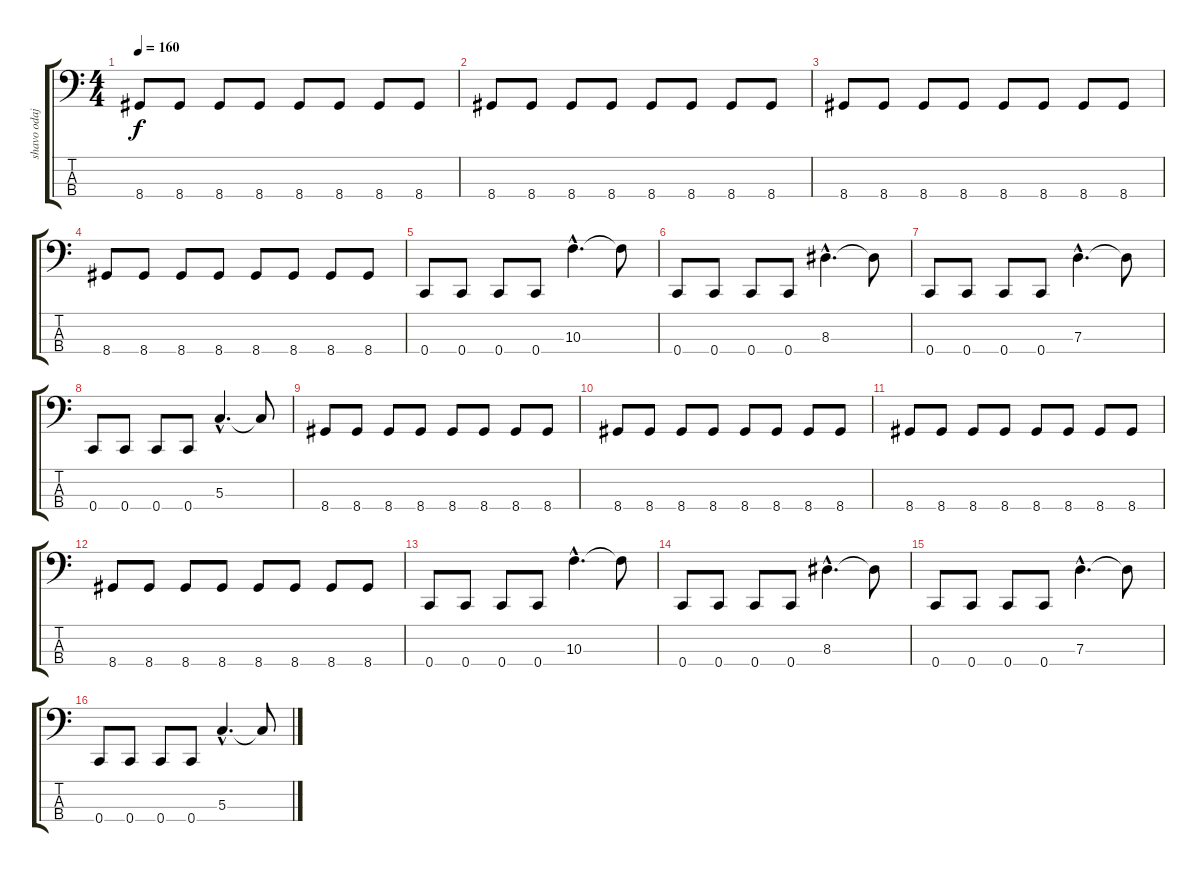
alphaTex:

\track ("shavo odajian" "shavo odaj") {instrument electricbassfinger}
\staff {score tabs}
\tuning (F2 C2 G1 C1) {hide}
\ts (4 4)
\tempo 160
\clef f4
\ks c
8.4.8{dy f} 8.4.8 8.4.8 8.4.8 8.4.8 8.4.8 8.4.8 8.4.8 |
8.4.8 8.4.8 8.4.8 8.4.8 8.4.8 8.4.8 8.4.8 8.4.8 |
8.4.8 8.4.8 8.4.8 8.4.8 8.4.8 8.4.8 8.4.8 8.4.8 |
8.4.8 8.4.8 8.4.8 8.4.8 8.4.8 8.4.8 8.4.8 8.4.8 |
0.4.8 0.4.8 0.4.8 0.4.8 10.3{hac}.4{d} 10.3{t}.8 |
0.4.8 0.4.8 0.4.8 0.4.8 8.3{hac}.4{d} 8.3{t}.8 |
0.4.8 0.4.8 0.4.8 0.4.8 7.3{hac}.4{d} 7.3{t}.8 |
0.4.8 0.4.8 0.4.8 0.4.8 5.3{hac}.4{d} 5.3{t}.8 |
8.4.8 8.4.8 8.4.8 8.4.8 8.4.8 8.4.8 8.4.8 8.4.8 |
8.4.8 8.4.8 8.4.8 8.4.8 8.4.8 8.4.8 8.4.8 8.4.8 |
8.4.8 8.4.8 8.4.8 8.4.8 8.4.8 8.4.8 8.4.8 8.4.8 |
8.4.8 8.4.8 8.4.8 8.4.8 8.4.8 8.4.8 8.4.8 8.4.8 |
0.4.8 0.4.8 0.4.8 0.4.8 10.3{hac}.4{d} 10.3{t}.8 |
0.4.8 0.4.8 0.4.8 0.4.8 8.3{hac}.4{d} 8.3{t}.8 |
0.4.8 0.4.8 0.4.8 0.4.8 7.3{hac}.4{d} 7.3{t}.8 |
0.4.8 0.4.8 0.4.8 0.4.8 5.3{hac}.4{d} 5.3{t}.8
